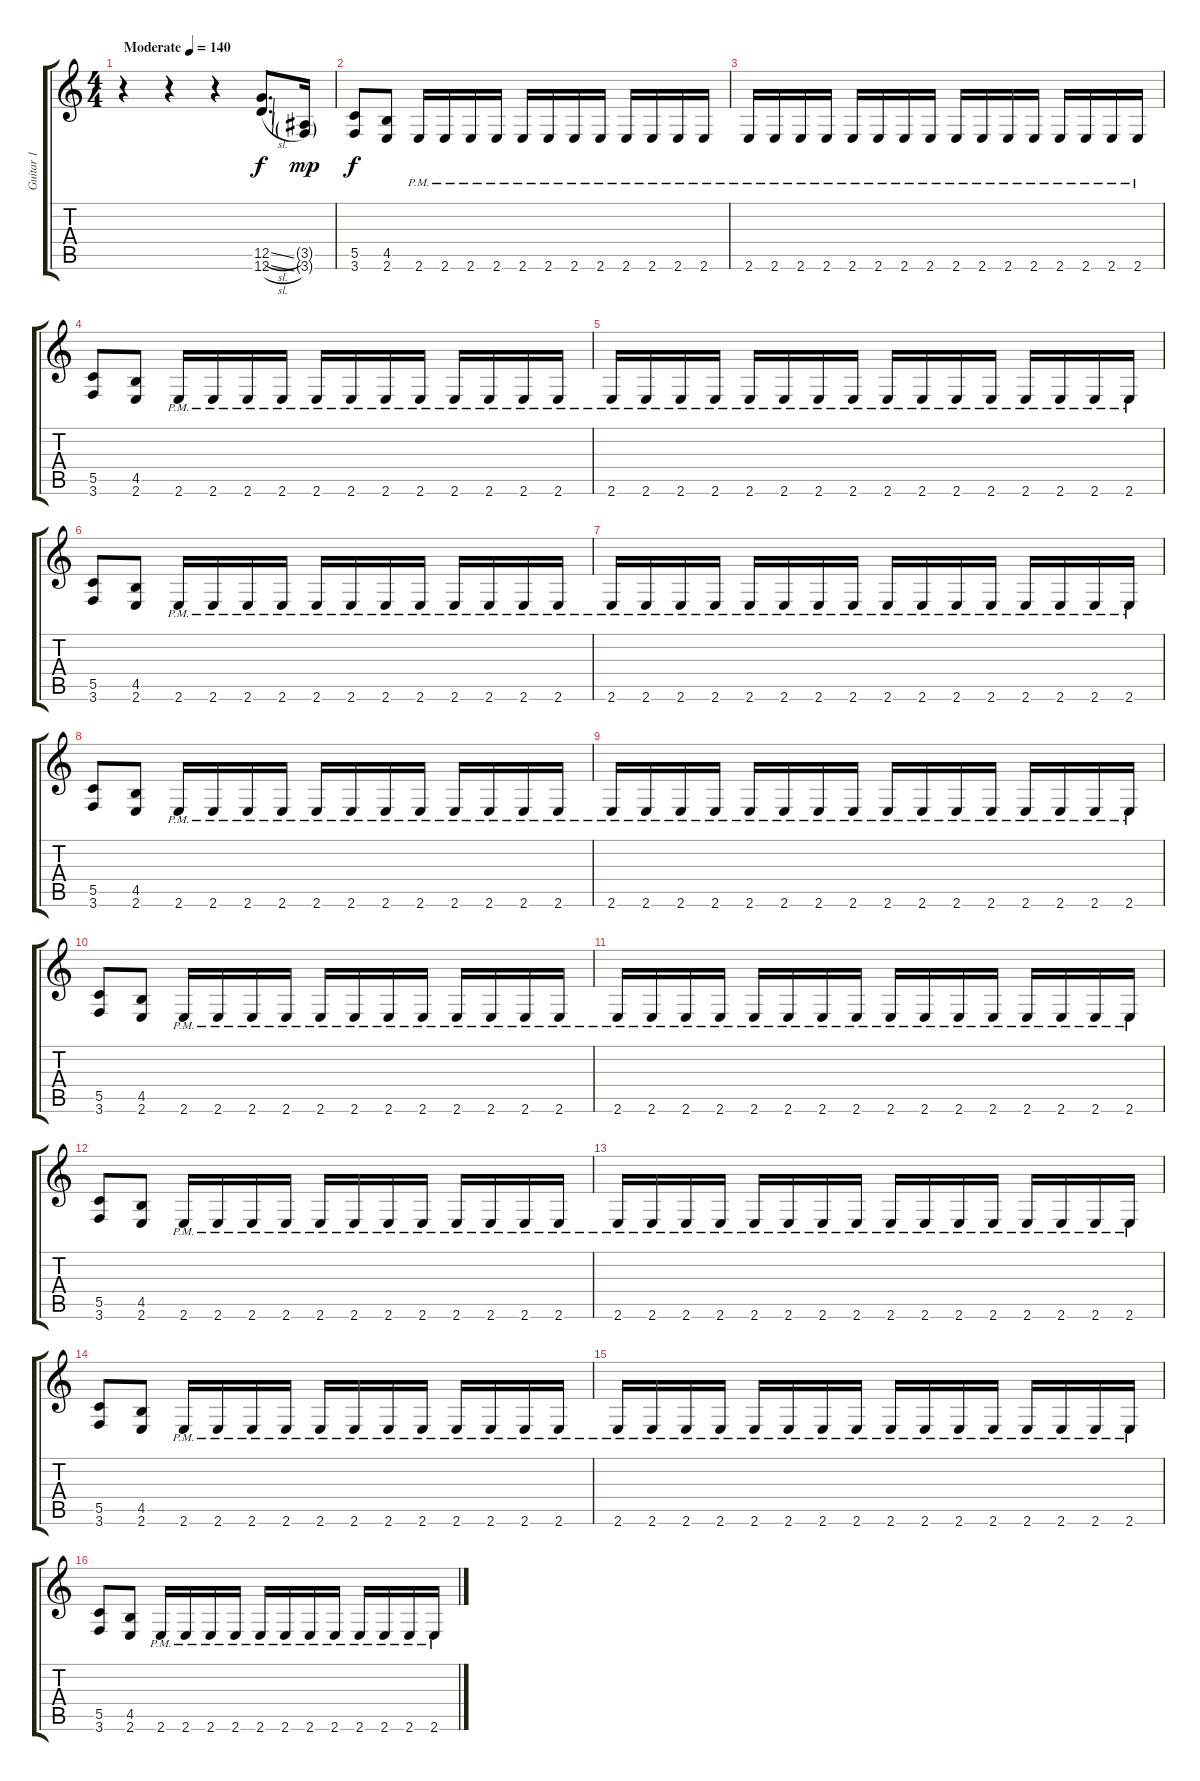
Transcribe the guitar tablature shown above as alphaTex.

\track ("Guitar 1" "Guitar 1") {instrument distortionguitar}
\staff {score tabs}
\tuning (D4 A3 F3 C3 G2 D2) {hide}
\ts (4 4)
\tempo (140 "Moderate")
\clef g2
\ks c
r.4{dy f instrument distortionguitar} r.4 r.4 (12.5{sl} 12.6{sl}).8{d} (3.5{g} 3.6{g}).16{dy mp} |
(5.5 3.6).8{dy f} (4.5 2.6).8 2.6{pm}.16 2.6{pm}.16 2.6{pm}.16 2.6{pm}.16 2.6{pm}.16 2.6{pm}.16 2.6{pm}.16 2.6{pm}.16 2.6{pm}.16 2.6{pm}.16 2.6{pm}.16 2.6{pm}.16 |
2.6{pm}.16 2.6{pm}.16 2.6{pm}.16 2.6{pm}.16 2.6{pm}.16 2.6{pm}.16 2.6{pm}.16 2.6{pm}.16 2.6{pm}.16 2.6{pm}.16 2.6{pm}.16 2.6{pm}.16 2.6{pm}.16 2.6{pm}.16 2.6{pm}.16 2.6{pm}.16 |
(5.5 3.6).8 (4.5 2.6).8 2.6{pm}.16 2.6{pm}.16 2.6{pm}.16 2.6{pm}.16 2.6{pm}.16 2.6{pm}.16 2.6{pm}.16 2.6{pm}.16 2.6{pm}.16 2.6{pm}.16 2.6{pm}.16 2.6{pm}.16 |
2.6{pm}.16 2.6{pm}.16 2.6{pm}.16 2.6{pm}.16 2.6{pm}.16 2.6{pm}.16 2.6{pm}.16 2.6{pm}.16 2.6{pm}.16 2.6{pm}.16 2.6{pm}.16 2.6{pm}.16 2.6{pm}.16 2.6{pm}.16 2.6{pm}.16 2.6{pm}.16 |
(5.5 3.6).8 (4.5 2.6).8 2.6{pm}.16 2.6{pm}.16 2.6{pm}.16 2.6{pm}.16 2.6{pm}.16 2.6{pm}.16 2.6{pm}.16 2.6{pm}.16 2.6{pm}.16 2.6{pm}.16 2.6{pm}.16 2.6{pm}.16 |
2.6{pm}.16 2.6{pm}.16 2.6{pm}.16 2.6{pm}.16 2.6{pm}.16 2.6{pm}.16 2.6{pm}.16 2.6{pm}.16 2.6{pm}.16 2.6{pm}.16 2.6{pm}.16 2.6{pm}.16 2.6{pm}.16 2.6{pm}.16 2.6{pm}.16 2.6{pm}.16 |
(5.5 3.6).8 (4.5 2.6).8 2.6{pm}.16 2.6{pm}.16 2.6{pm}.16 2.6{pm}.16 2.6{pm}.16 2.6{pm}.16 2.6{pm}.16 2.6{pm}.16 2.6{pm}.16 2.6{pm}.16 2.6{pm}.16 2.6{pm}.16 |
2.6{pm}.16 2.6{pm}.16 2.6{pm}.16 2.6{pm}.16 2.6{pm}.16 2.6{pm}.16 2.6{pm}.16 2.6{pm}.16 2.6{pm}.16 2.6{pm}.16 2.6{pm}.16 2.6{pm}.16 2.6{pm}.16 2.6{pm}.16 2.6{pm}.16 2.6{pm}.16 |
(5.5 3.6).8 (4.5 2.6).8 2.6{pm}.16 2.6{pm}.16 2.6{pm}.16 2.6{pm}.16 2.6{pm}.16 2.6{pm}.16 2.6{pm}.16 2.6{pm}.16 2.6{pm}.16 2.6{pm}.16 2.6{pm}.16 2.6{pm}.16 |
2.6{pm}.16 2.6{pm}.16 2.6{pm}.16 2.6{pm}.16 2.6{pm}.16 2.6{pm}.16 2.6{pm}.16 2.6{pm}.16 2.6{pm}.16 2.6{pm}.16 2.6{pm}.16 2.6{pm}.16 2.6{pm}.16 2.6{pm}.16 2.6{pm}.16 2.6{pm}.16 |
(5.5 3.6).8 (4.5 2.6).8 2.6{pm}.16 2.6{pm}.16 2.6{pm}.16 2.6{pm}.16 2.6{pm}.16 2.6{pm}.16 2.6{pm}.16 2.6{pm}.16 2.6{pm}.16 2.6{pm}.16 2.6{pm}.16 2.6{pm}.16 |
2.6{pm}.16 2.6{pm}.16 2.6{pm}.16 2.6{pm}.16 2.6{pm}.16 2.6{pm}.16 2.6{pm}.16 2.6{pm}.16 2.6{pm}.16 2.6{pm}.16 2.6{pm}.16 2.6{pm}.16 2.6{pm}.16 2.6{pm}.16 2.6{pm}.16 2.6{pm}.16 |
(5.5 3.6).8 (4.5 2.6).8 2.6{pm}.16 2.6{pm}.16 2.6{pm}.16 2.6{pm}.16 2.6{pm}.16 2.6{pm}.16 2.6{pm}.16 2.6{pm}.16 2.6{pm}.16 2.6{pm}.16 2.6{pm}.16 2.6{pm}.16 |
2.6{pm}.16 2.6{pm}.16 2.6{pm}.16 2.6{pm}.16 2.6{pm}.16 2.6{pm}.16 2.6{pm}.16 2.6{pm}.16 2.6{pm}.16 2.6{pm}.16 2.6{pm}.16 2.6{pm}.16 2.6{pm}.16 2.6{pm}.16 2.6{pm}.16 2.6{pm}.16 |
(5.5 3.6).8 (4.5 2.6).8 2.6{pm}.16 2.6{pm}.16 2.6{pm}.16 2.6{pm}.16 2.6{pm}.16 2.6{pm}.16 2.6{pm}.16 2.6{pm}.16 2.6{pm}.16 2.6{pm}.16 2.6{pm}.16 2.6{pm}.16
